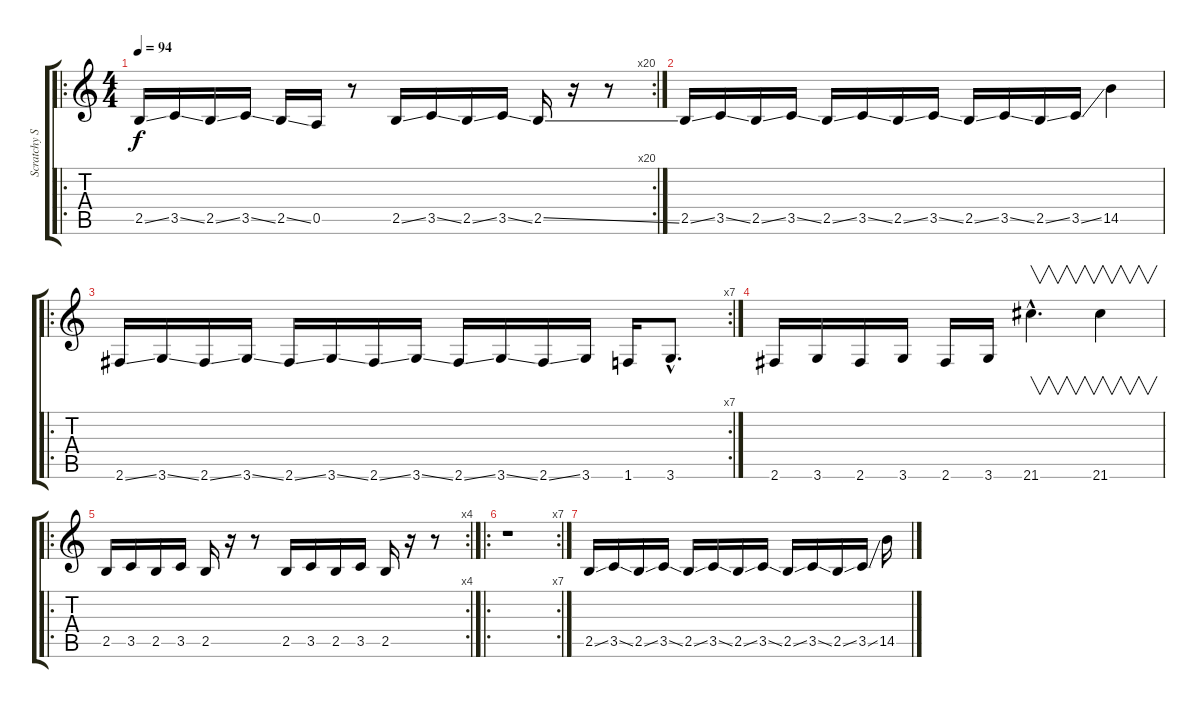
\track ("Scratchy Sound" "Scratchy S") {instrument guitarharmonics}
\staff {score tabs}
\tuning (E4 B3 G3 D3 A2 E2) {hide}
\ro
\rc 20
\ts (4 4)
\tempo 94
\clef g2
\ks c
2.5{ss}.16{dy f instrument guitarharmonics} 3.5{ss}.16 2.5{ss}.16 3.5{ss}.16 2.5{ss}.16 0.5.16 r.8 2.5{ss}.16 3.5{ss}.16 2.5{ss}.16 3.5{ss}.16 2.5{ss}.16 r.16 r.8 |
2.5{ss}.16 3.5{ss}.16 2.5{ss}.16 3.5{ss}.16 2.5{ss}.16 3.5{ss}.16 2.5{ss}.16 3.5{ss}.16 2.5{ss}.16 3.5{ss}.16 2.5{ss}.16 3.5{ss}.16 14.5.4 |
\ro
\rc 7
2.6{ss}.16 3.6{ss}.16 2.6{ss}.16 3.6{ss}.16 2.6{ss}.16 3.6{ss}.16 2.6{ss}.16 3.6{ss}.16 2.6{ss}.16 3.6{ss}.16 2.6{ss}.16 3.6.16 1.6.16 3.6{hac}.8{d} |
2.6.16 3.6.16 2.6.16 3.6.16 2.6.16 3.6.16 21.6{hac}.4{v d} 21.6.4{v} |
\ro
\rc 4
2.5.16 3.5.16 2.5.16 3.5.16 2.5.16 r.16 r.8 2.5.16 3.5.16 2.5.16 3.5.16 2.5.16 r.16 r.8 |
\ro
\rc 7
r.1 |
2.5{ss}.16 3.5{ss}.16 2.5{ss}.16 3.5{ss}.16 2.5{ss}.16 3.5{ss}.16 2.5{ss}.16 3.5{ss}.16 2.5{ss}.16 3.5{ss}.16 2.5{ss}.16 3.5{ss}.16 14.5.16
